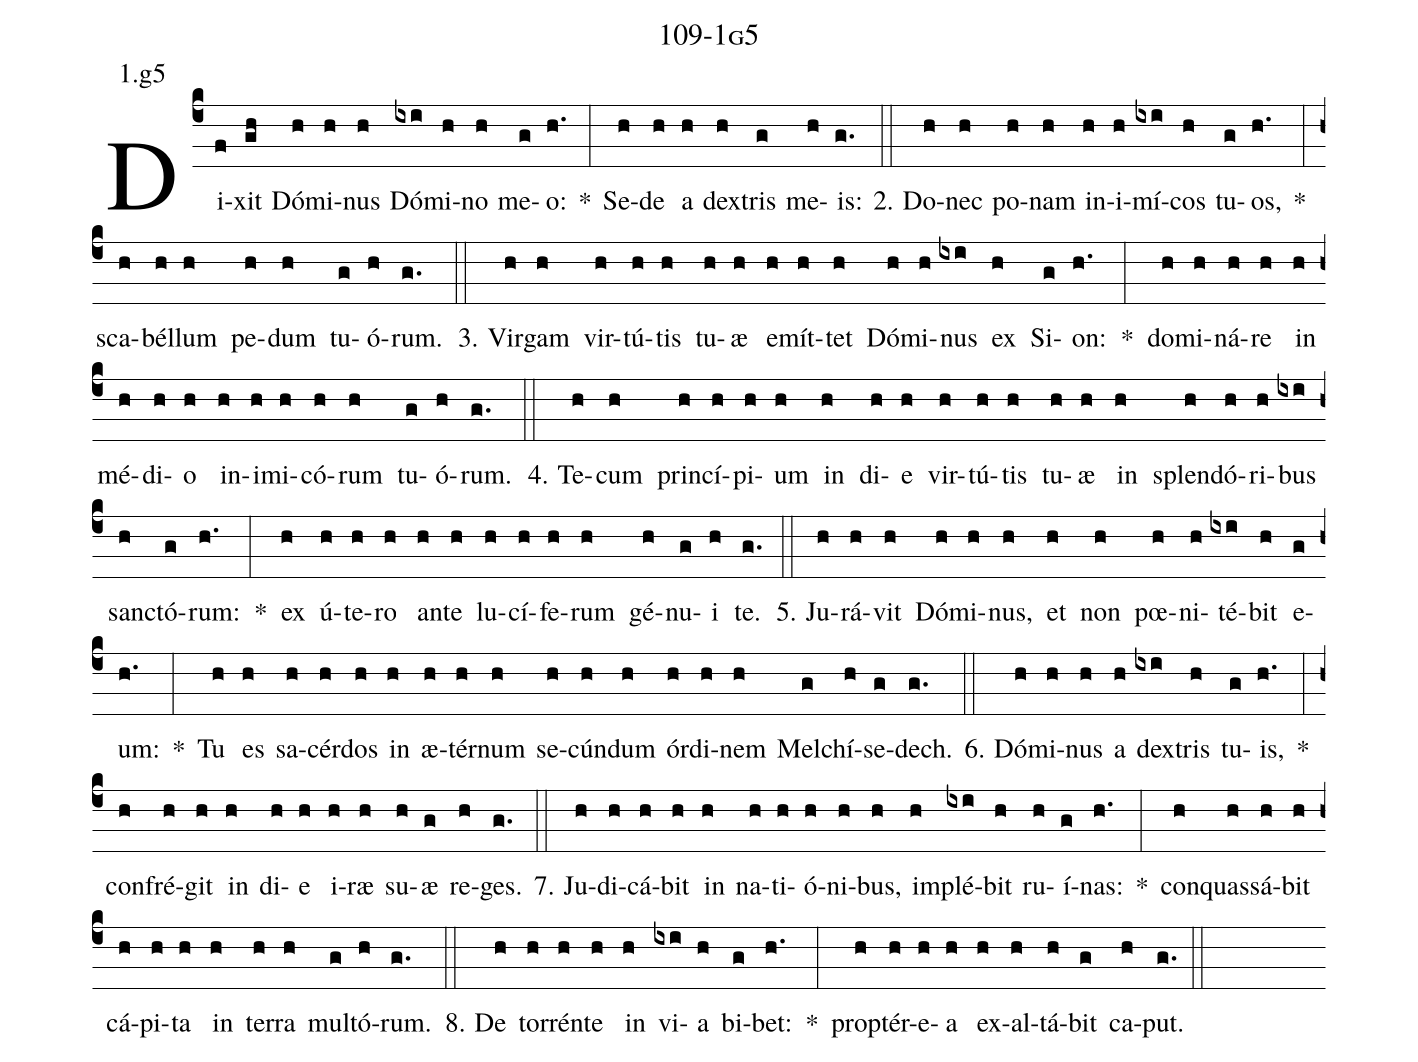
name: 109-1g5;
annotation: 1.g5;
%%
(c4)Di(f)xit(gh) Dó(h)mi(h)nus(h) Dó(ixi)mi(h)no(h) me(g)o:(h.) *(:) Se(h)de(h) a(h) dex(h)tris(g) me(h)is:(g.) (::)
2. Do(h)nec(h) po(h)nam(h) in(h)i(h)mí(ixi)cos(h) tu(g)os,(h.) *(:) sca(h)bél(h)lum(h) pe(h)dum(h) tu(g)ó(h)rum.(g.) (::)
3. Vir(h)gam(h) vir(h)tú(h)tis(h) tu(h)æ(h) e(h)mít(h)tet(h) Dó(h)mi(h)nus(ixi) ex(h) Si(g)on:(h.) *(:) do(h)mi(h)ná(h)re(h) in(h) mé(h)di(h)o(h) in(h)i(h)mi(h)có(h)rum(h) tu(g)ó(h)rum.(g.) (::)
4. Te(h)cum(h) prin(h)cí(h)pi(h)um(h) in(h) di(h)e(h) vir(h)tú(h)tis(h) tu(h)æ(h) in(h) splen(h)dó(h)ri(h)bus(ixi) sanc(h)tó(g)rum:(h.) *(:) ex(h) ú(h)te(h)ro(h) an(h)te(h) lu(h)cí(h)fe(h)rum(h) gé(h)nu(g)i(h) te.(g.) (::)
5. Ju(h)rá(h)vit(h) Dó(h)mi(h)nus,(h) et(h) non(h) pœ(h)ni(h)té(ixi)bit(h) e(g)um:(h.) *(:) Tu(h) es(h) sa(h)cér(h)dos(h) in(h) æ(h)tér(h)num(h) se(h)cún(h)dum(h) ór(h)di(h)nem(h) Mel(g)chí(h)se(g)dech.(g.) (::)
6. Dó(h)mi(h)nus(h) a(h) dex(ixi)tris(h) tu(g)is,(h.) *(:) con(h)fré(h)git(h) in(h) di(h)e(h) i(h)ræ(h) su(h)æ(g) re(h)ges.(g.) (::)
7. Ju(h)di(h)cá(h)bit(h) in(h) na(h)ti(h)ó(h)ni(h)bus,(h) im(h)plé(ixi)bit(h) ru(h)í(g)nas:(h.) *(:) con(h)quas(h)sá(h)bit(h) cá(h)pi(h)ta(h) in(h) ter(h)ra(h) mul(g)tó(h)rum.(g.) (::)
8. De(h) tor(h)rén(h)te(h) in(h) vi(ixi)a(h) bi(g)bet:(h.) *(:) prop(h)tér(h)e(h)a(h) ex(h)al(h)tá(h)bit(g) ca(h)put.(g.) (::)
